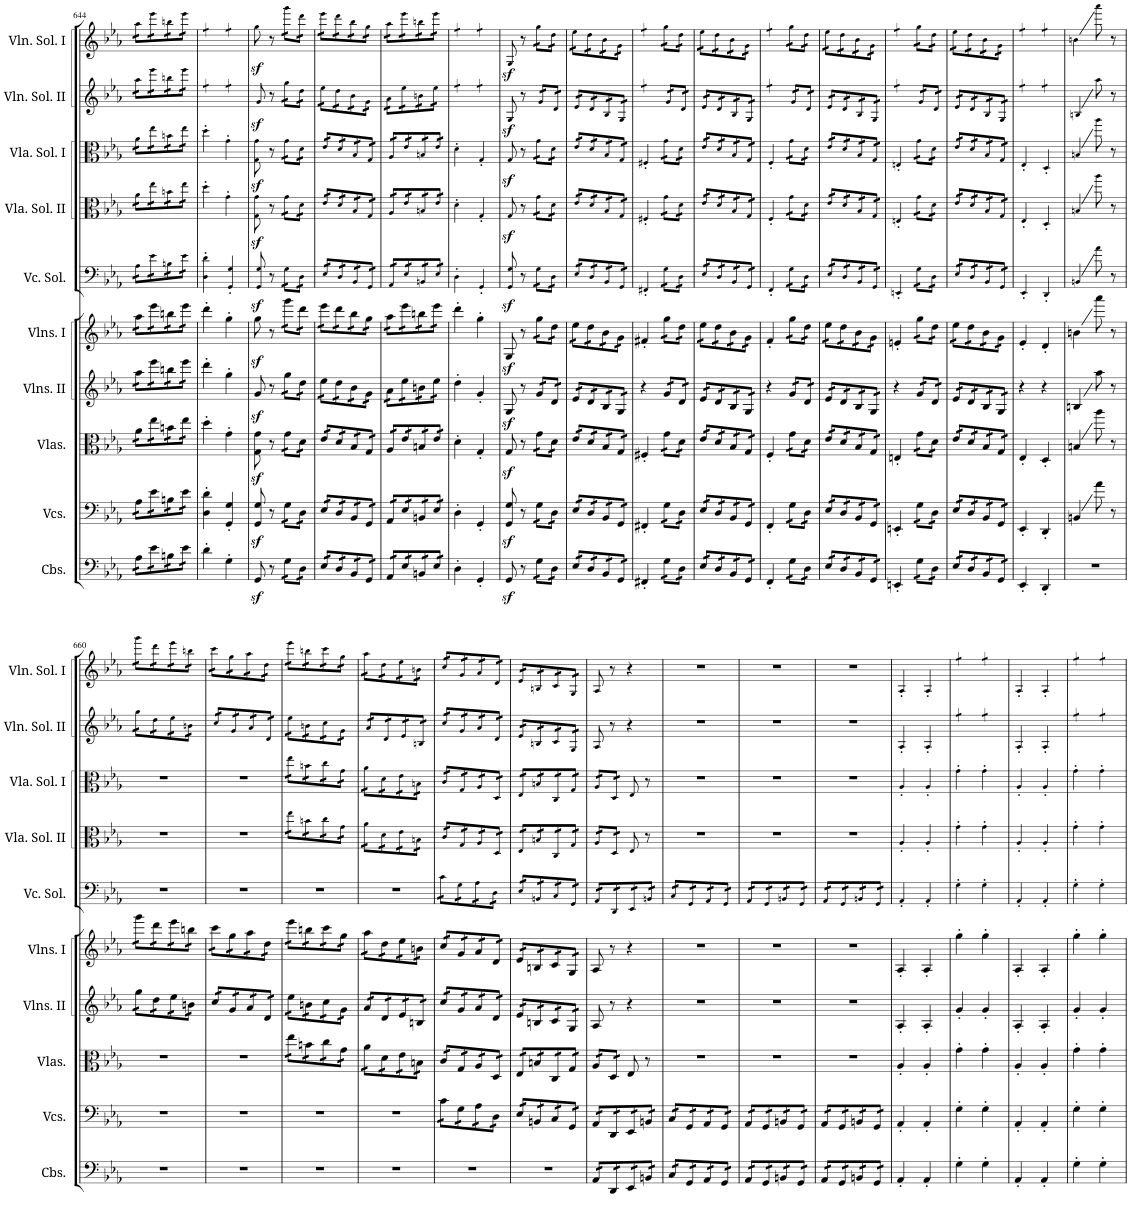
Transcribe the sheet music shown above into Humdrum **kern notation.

**kern	**kern	**kern	**kern	**kern	**kern	**kern	**kern	**kern	**kern
*part10	*part9	*part8	*part7	*part6	*part5	*part4	*part3	*part2	*part1
*staff10	*staff9	*staff8	*staff7	*staff6	*staff5	*staff4	*staff3	*staff2	*staff1
*I"Contrabasses	*I"Violoncellos	*I"Violas	*I"Violins II	*I"Violins I	*I"Violoncello Solo	*I"Viola Solo II	*I"Viola Solo I	*I"Violin Solo II	*I"Violin Solo I
*I'Cbs.	*I'Vcs.	*I'Vlas.	*I'Vlns. II	*I'Vlns. I	*I'Vc. Sol.	*I'Vla. Sol. II	*I'Vla. Sol. I	*I'Vln. Sol. II	*I'Vln. Sol. I
!!LO:PB:g=z
*clefF4	*clefF4	*clefC3	*clefG2	*clefG2	*clefF4	*clefC3	*clefC3	*clefG2	*clefG2
*Trd7c12	*	*	*	*	*	*	*	*	*
*k[b-e-a-]	*k[b-e-a-]	*k[b-e-a-]	*k[b-e-a-]	*k[b-e-a-]	*k[b-e-a-]	*k[b-e-a-]	*k[b-e-a-]	*k[b-e-a-]	*k[b-e-a-]
*M2/4	*M2/4	*M2/4	*M2/4	*M2/4	*M2/4	*M2/4	*M2/4	*M2/4	*M2/4
=644	=644	=644	=644	=644	=644	=644	=644	=644	=644
*tremolo	*	*	*	*	*	*	*	*	*
*	*tremolo	*	*	*	*	*	*	*	*
*	*	*tremolo	*	*	*	*	*	*	*
*	*	*	*tremolo	*	*	*	*	*	*
*	*	*	*	*tremolo	*	*	*	*	*
*	*	*	*	*	*tremolo	*	*	*	*
*	*	*	*	*	*	*tremolo	*	*	*
*	*	*	*	*	*	*	*tremolo	*	*
*	*	*	*	*	*	*	*	*tremolo	*
*	*	*	*	*	*	*	*	*	*tremolo
16A-\LL	16A-\LL	16a-\LL	16aa-\LL	16aa-\LL	16A-\LL	16a-\LL	16a-\LL	16aa-\LL	16aa-\LL
16A-\	16A-\	16a-\	16aa-\	16aa-\	16A-\	16a-\	16a-\	16aa-\	16aa-\
16e-\	16e-\	16ee-\	16eee-\	16eee-\	16e-\	16ee-\	16ee-\	16eee-\	16eee-\
16e-\	16e-\	16ee-\	16eee-\	16eee-\	16e-\	16ee-\	16ee-\	16eee-\	16eee-\
16Bn\	16Bn\	16bn\	16bbn\	16bbn\	16Bn\	16bn\	16bn\	16bbn\	16bbn\
16Bn\	16Bn\	16bn\	16bbn\	16bbn\	16Bn\	16bn\	16bn\	16bbn\	16bbn\
16e-\	16e-\	16ee-\	16eee-\	16eee-\	16e-\	16ee-\	16ee-\	16eee-\	16eee-\
16e-\JJ	16e-\JJ	16ee-\JJ	16eee-\JJ	16eee-\JJ	16e-\JJ	16ee-\JJ	16ee-\JJ	16eee-\JJ	16eee-\JJ
*	*	*	*	*	*	*	*	*	*Xtremolo
*	*	*	*	*	*	*	*	*Xtremolo	*
*	*	*	*	*	*	*	*Xtremolo	*	*
*	*	*	*	*	*	*Xtremolo	*	*	*
*	*	*	*	*	*Xtremolo	*	*	*	*
*	*	*	*	*Xtremolo	*	*	*	*	*
*	*	*	*Xtremolo	*	*	*	*	*	*
*	*	*Xtremolo	*	*	*	*	*	*	*
*	*Xtremolo	*	*	*	*	*	*	*	*
*Xtremolo	*	*	*	*	*	*	*	*	*
=645	=645	=645	=645	=645	=645	=645	=645	=645	=645
4d'\	4D\' 4d\'	4dd'\	4ddd'\	4ddd'\	4D\' 4d\'	4dd'\	4dd'\	4ryy	4ryy
4G'\	4GG/' 4G/'	4g'\	4gg'\	4gg'\	4GG/' 4G/'	4g'\	4g'\	4ryy	4ryy
=646	=646	=646	=646	=646	=646	=646	=646	=646	=646
8GGz</	8GG/z< 8G/z<	8G\z< 8g\z<	8gz</	8ggz<\	8GG/z< 8G/z<	8G\z< 8g\z<	8G\z< 8g\z<	8gz</	8ggz<\
8r	8r	8r	8r	8r	8r	8r	8r	8r	8r
*tremolo	*	*	*	*	*	*	*	*	*
*	*tremolo	*	*	*	*	*	*	*	*
*	*	*tremolo	*	*	*	*	*	*	*
*	*	*	*tremolo	*	*	*	*	*	*
*	*	*	*	*tremolo	*	*	*	*	*
*	*	*	*	*	*tremolo	*	*	*	*
*	*	*	*	*	*	*tremolo	*	*	*
*	*	*	*	*	*	*	*tremolo	*	*
*	*	*	*	*	*	*	*	*tremolo	*
*	*	*	*	*	*	*	*	*	*tremolo
16G\LL	16G\LL	16g\LL	16gg\LL	16ggg\LL	16G\LL	16g\LL	16g\LL	16gg\LL	16ggg\LL
16G\	16G\	16g\	16gg\	16ggg\	16G\	16g\	16g\	16gg\	16ggg\
16D\	16D\	16d\	16dd\	16ddd\	16D\	16d\	16d\	16dd\	16ddd\
16D\JJ	16D\JJ	16d\JJ	16dd\JJ	16ddd\JJ	16D\JJ	16d\JJ	16d\JJ	16dd\JJ	16ddd\JJ
=647	=647	=647	=647	=647	=647	=647	=647	=647	=647
16E-/LL	16E-/LL	16e-/LL	16ee-\LL	16eee-\LL	16E-/LL	16e-/LL	16e-/LL	16ee-\LL	16eee-\LL
16E-/	16E-/	16e-/	16ee-\	16eee-\	16E-/	16e-/	16e-/	16ee-\	16eee-\
16D/	16D/	16d/	16dd\	16ddd\	16D/	16d/	16d/	16dd\	16ddd\
16D/	16D/	16d/	16dd\	16ddd\	16D/	16d/	16d/	16dd\	16ddd\
16BB-/	16BB-/	16B-/	16b-\	16bb-\	16BB-/	16B-/	16B-/	16b-\	16bb-\
16BB-/	16BB-/	16B-/	16b-\	16bb-\	16BB-/	16B-/	16B-/	16b-\	16bb-\
16GG/	16GG/	16G/	16g\	16gg\	16GG/	16G/	16G/	16g\	16gg\
16GG/JJ	16GG/JJ	16G/JJ	16g\JJ	16gg\JJ	16GG/JJ	16G/JJ	16G/JJ	16g\JJ	16gg\JJ
=648	=648	=648	=648	=648	=648	=648	=648	=648	=648
16AA-/LL	16AA-/LL	16A-/LL	16a-\LL	16aa-\LL	16AA-/LL	16A-/LL	16A-/LL	16a-\LL	16aa-\LL
16AA-/	16AA-/	16A-/	16a-\	16aa-\	16AA-/	16A-/	16A-/	16a-\	16aa-\
16E-/	16E-/	16e-/	16ee-\	16eee-\	16E-/	16e-/	16e-/	16ee-\	16eee-\
16E-/	16E-/	16e-/	16ee-\	16eee-\	16E-/	16e-/	16e-/	16ee-\	16eee-\
16BBn/	16BBn/	16Bn/	16bn\	16bbn\	16BBn/	16Bn/	16Bn/	16bn\	16bbn\
16BBn/	16BBn/	16Bn/	16bn\	16bbn\	16BBn/	16Bn/	16Bn/	16bn\	16bbn\
16E-/	16E-/	16e-/	16ee-\	16eee-\	16E-/	16e-/	16e-/	16ee-\	16eee-\
16E-/JJ	16E-/JJ	16e-/JJ	16ee-\JJ	16eee-\JJ	16E-/JJ	16e-/JJ	16e-/JJ	16ee-\JJ	16eee-\JJ
*	*	*	*	*	*	*	*	*	*Xtremolo
*	*	*	*	*	*	*	*	*Xtremolo	*
*	*	*	*	*	*	*	*Xtremolo	*	*
*	*	*	*	*	*	*Xtremolo	*	*	*
*	*	*	*	*	*Xtremolo	*	*	*	*
*	*	*	*	*Xtremolo	*	*	*	*	*
*	*	*	*Xtremolo	*	*	*	*	*	*
*	*	*Xtremolo	*	*	*	*	*	*	*
*	*Xtremolo	*	*	*	*	*	*	*	*
*Xtremolo	*	*	*	*	*	*	*	*	*
=649	=649	=649	=649	=649	=649	=649	=649	=649	=649
4D'\	4D'\	4d'\	4dd'\	4ddd'\	4D'\	4d'\	4d'\	4ryy	4ryy
4GG'/	4GG'/	4G'/	4g'/	4gg'\	4GG'/	4G'/	4G'/	4ryy	4ryy
=650	=650	=650	=650	=650	=650	=650	=650	=650	=650
8GGz</	8GG/z< 8G/z<	8Gz</	8Gz</	8Gz</	8GG/z< 8G/z<	8Gz</	8Gz</	8Gz</	8Gz</
8r	8r	8r	8r	8r	8r	8r	8r	8r	8r
*tremolo	*	*	*	*	*	*	*	*	*
*	*tremolo	*	*	*	*	*	*	*	*
*	*	*tremolo	*	*	*	*	*	*	*
*	*	*	*tremolo	*	*	*	*	*	*
*	*	*	*	*tremolo	*	*	*	*	*
*	*	*	*	*	*tremolo	*	*	*	*
*	*	*	*	*	*	*tremolo	*	*	*
*	*	*	*	*	*	*	*tremolo	*	*
*	*	*	*	*	*	*	*	*tremolo	*
*	*	*	*	*	*	*	*	*	*tremolo
16G\LL	16G\LL	16g\LL	16g/LL	16gg\LL	16G\LL	16g\LL	16g\LL	16g/LL	16gg\LL
16G\	16G\	16g\	16g/	16gg\	16G\	16g\	16g\	16g/	16gg\
16D\	16D\	16d\	16d/	16dd\	16D\	16d\	16d\	16d/	16dd\
16D\JJ	16D\JJ	16d\JJ	16d/JJ	16dd\JJ	16D\JJ	16d\JJ	16d\JJ	16d/JJ	16dd\JJ
=651	=651	=651	=651	=651	=651	=651	=651	=651	=651
16E-/LL	16E-/LL	16e-/LL	16e-/LL	16ee-\LL	16E-/LL	16e-/LL	16e-/LL	16e-/LL	16ee-\LL
16E-/	16E-/	16e-/	16e-/	16ee-\	16E-/	16e-/	16e-/	16e-/	16ee-\
16D/	16D/	16d/	16d/	16dd\	16D/	16d/	16d/	16d/	16dd\
16D/	16D/	16d/	16d/	16dd\	16D/	16d/	16d/	16d/	16dd\
16BB-/	16BB-/	16B-/	16B-/	16b-\	16BB-/	16B-/	16B-/	16B-/	16b-\
16BB-/	16BB-/	16B-/	16B-/	16b-\	16BB-/	16B-/	16B-/	16B-/	16b-\
16GG/	16GG/	16G/	16G/	16g\	16GG/	16G/	16G/	16G/	16g\
16GG/JJ	16GG/JJ	16G/JJ	16G/JJ	16g\JJ	16GG/JJ	16G/JJ	16G/JJ	16G/JJ	16g\JJ
*	*	*	*	*	*	*	*Xtremolo	*	*
*	*	*	*	*	*	*Xtremolo	*	*	*
*	*	*	*	*	*Xtremolo	*	*	*	*
*	*	*	*	*Xtremolo	*	*	*	*	*
*	*	*Xtremolo	*	*	*	*	*	*	*
*	*Xtremolo	*	*	*	*	*	*	*	*
*Xtremolo	*	*	*	*	*	*	*	*	*
=652	=652	=652	=652	=652	=652	=652	=652	=652	=652
4FF#X'/	4FF#X'/	4F#X'/	4r	4f#X'/	4FF#X'/	4F#X'/	4F#X'/	4ryy	4ryy
*tremolo	*	*	*	*	*	*	*	*	*
*	*tremolo	*	*	*	*	*	*	*	*
*	*	*tremolo	*	*	*	*	*	*	*
*	*	*	*	*tremolo	*	*	*	*	*
*	*	*	*	*	*tremolo	*	*	*	*
*	*	*	*	*	*	*tremolo	*	*	*
*	*	*	*	*	*	*	*tremolo	*	*
16G\LL	16G\LL	16g\LL	16g/LL	16gg\LL	16G\LL	16g\LL	16g\LL	16g/LL	16gg\LL
16G\	16G\	16g\	16g/	16gg\	16G\	16g\	16g\	16g/	16gg\
16D\	16D\	16d\	16d/	16dd\	16D\	16d\	16d\	16d/	16dd\
16D\JJ	16D\JJ	16d\JJ	16d/JJ	16dd\JJ	16D\JJ	16d\JJ	16d\JJ	16d/JJ	16dd\JJ
=653	=653	=653	=653	=653	=653	=653	=653	=653	=653
16E-/LL	16E-/LL	16e-/LL	16e-/LL	16ee-\LL	16E-/LL	16e-/LL	16e-/LL	16e-/LL	16ee-\LL
16E-/	16E-/	16e-/	16e-/	16ee-\	16E-/	16e-/	16e-/	16e-/	16ee-\
16D/	16D/	16d/	16d/	16dd\	16D/	16d/	16d/	16d/	16dd\
16D/	16D/	16d/	16d/	16dd\	16D/	16d/	16d/	16d/	16dd\
16BB-/	16BB-/	16B-/	16B-/	16b-\	16BB-/	16B-/	16B-/	16B-/	16b-\
16BB-/	16BB-/	16B-/	16B-/	16b-\	16BB-/	16B-/	16B-/	16B-/	16b-\
16GG/	16GG/	16G/	16G/	16g\	16GG/	16G/	16G/	16G/	16g\
16GG/JJ	16GG/JJ	16G/JJ	16G/JJ	16g\JJ	16GG/JJ	16G/JJ	16G/JJ	16G/JJ	16g\JJ
*	*	*	*	*	*	*	*Xtremolo	*	*
*	*	*	*	*	*	*Xtremolo	*	*	*
*	*	*	*	*	*Xtremolo	*	*	*	*
*	*	*	*	*Xtremolo	*	*	*	*	*
*	*	*Xtremolo	*	*	*	*	*	*	*
*	*Xtremolo	*	*	*	*	*	*	*	*
*Xtremolo	*	*	*	*	*	*	*	*	*
=654	=654	=654	=654	=654	=654	=654	=654	=654	=654
4FF'/	4FF'/	4F'/	4r	4f'/	4FF'/	4F'/	4F'/	4ryy	4ryy
*tremolo	*	*	*	*	*	*	*	*	*
*	*tremolo	*	*	*	*	*	*	*	*
*	*	*tremolo	*	*	*	*	*	*	*
*	*	*	*	*tremolo	*	*	*	*	*
*	*	*	*	*	*tremolo	*	*	*	*
*	*	*	*	*	*	*tremolo	*	*	*
*	*	*	*	*	*	*	*tremolo	*	*
16G\LL	16G\LL	16g\LL	16g/LL	16gg\LL	16G\LL	16g\LL	16g\LL	16g/LL	16gg\LL
16G\	16G\	16g\	16g/	16gg\	16G\	16g\	16g\	16g/	16gg\
16D\	16D\	16d\	16d/	16dd\	16D\	16d\	16d\	16d/	16dd\
16D\JJ	16D\JJ	16d\JJ	16d/JJ	16dd\JJ	16D\JJ	16d\JJ	16d\JJ	16d/JJ	16dd\JJ
=655	=655	=655	=655	=655	=655	=655	=655	=655	=655
16E-/LL	16E-/LL	16e-/LL	16e-/LL	16ee-\LL	16E-/LL	16e-/LL	16e-/LL	16e-/LL	16ee-\LL
16E-/	16E-/	16e-/	16e-/	16ee-\	16E-/	16e-/	16e-/	16e-/	16ee-\
16D/	16D/	16d/	16d/	16dd\	16D/	16d/	16d/	16d/	16dd\
16D/	16D/	16d/	16d/	16dd\	16D/	16d/	16d/	16d/	16dd\
16BB-/	16BB-/	16B-/	16B-/	16b-\	16BB-/	16B-/	16B-/	16B-/	16b-\
16BB-/	16BB-/	16B-/	16B-/	16b-\	16BB-/	16B-/	16B-/	16B-/	16b-\
16GG/	16GG/	16G/	16G/	16g\	16GG/	16G/	16G/	16G/	16g\
16GG/JJ	16GG/JJ	16G/JJ	16G/JJ	16g\JJ	16GG/JJ	16G/JJ	16G/JJ	16G/JJ	16g\JJ
*	*	*	*	*	*	*	*Xtremolo	*	*
*	*	*	*	*	*	*Xtremolo	*	*	*
*	*	*	*	*	*Xtremolo	*	*	*	*
*	*	*	*	*Xtremolo	*	*	*	*	*
*	*	*Xtremolo	*	*	*	*	*	*	*
*	*Xtremolo	*	*	*	*	*	*	*	*
*Xtremolo	*	*	*	*	*	*	*	*	*
=656	=656	=656	=656	=656	=656	=656	=656	=656	=656
4EEn'/	4EEn'/	4En'/	4r	4en'/	4EEn'/	4En'/	4En'/	4ryy	4ryy
*tremolo	*	*	*	*	*	*	*	*	*
*	*tremolo	*	*	*	*	*	*	*	*
*	*	*tremolo	*	*	*	*	*	*	*
*	*	*	*	*tremolo	*	*	*	*	*
*	*	*	*	*	*tremolo	*	*	*	*
*	*	*	*	*	*	*tremolo	*	*	*
*	*	*	*	*	*	*	*tremolo	*	*
16G\LL	16G\LL	16g\LL	16g/LL	16gg\LL	16G\LL	16g\LL	16g\LL	16g/LL	16gg\LL
16G\	16G\	16g\	16g/	16gg\	16G\	16g\	16g\	16g/	16gg\
16D\	16D\	16d\	16d/	16dd\	16D\	16d\	16d\	16d/	16dd\
16D\JJ	16D\JJ	16d\JJ	16d/JJ	16dd\JJ	16D\JJ	16d\JJ	16d\JJ	16d/JJ	16dd\JJ
=657	=657	=657	=657	=657	=657	=657	=657	=657	=657
16E-/LL	16E-/LL	16e-/LL	16e-/LL	16ee-\LL	16E-/LL	16e-/LL	16e-/LL	16e-/LL	16ee-\LL
16E-/	16E-/	16e-/	16e-/	16ee-\	16E-/	16e-/	16e-/	16e-/	16ee-\
16D/	16D/	16d/	16d/	16dd\	16D/	16d/	16d/	16d/	16dd\
16D/	16D/	16d/	16d/	16dd\	16D/	16d/	16d/	16d/	16dd\
16BB-/	16BB-/	16B-/	16B-/	16b-\	16BB-/	16B-/	16B-/	16B-/	16b-\
16BB-/	16BB-/	16B-/	16B-/	16b-\	16BB-/	16B-/	16B-/	16B-/	16b-\
16GG/	16GG/	16G/	16G/	16g\	16GG/	16G/	16G/	16G/	16g\
16GG/JJ	16GG/JJ	16G/JJ	16G/JJ	16g\JJ	16GG/JJ	16G/JJ	16G/JJ	16G/JJ	16g\JJ
*	*	*	*	*	*	*	*	*	*Xtremolo
*	*	*	*	*	*	*	*	*Xtremolo	*
*	*	*	*	*	*	*	*Xtremolo	*	*
*	*	*	*	*	*	*Xtremolo	*	*	*
*	*	*	*	*	*Xtremolo	*	*	*	*
*	*	*	*	*Xtremolo	*	*	*	*	*
*	*	*	*Xtremolo	*	*	*	*	*	*
*	*	*Xtremolo	*	*	*	*	*	*	*
*	*Xtremolo	*	*	*	*	*	*	*	*
*Xtremolo	*	*	*	*	*	*	*	*	*
=658	=658	=658	=658	=658	=658	=658	=658	=658	=658
4EE-'/	4EE-'/	4E-'/	4r	4e-'/	4EE-'/	4E-'/	4E-'/	4ryy	4ryy
4DD'/	4DD'/	4D'/	4r	4d'/	4DD'/	4D'/	4D'/	4ryy	4ryy
=659	=659	=659	=659	=659	=659	=659	=659	=659	=659
2r	4BBn/	4Bn/	4Bn/	4bn\	4BBn/	4Bn/	4Bn/	4Bn/	4bn\
.	8a-\	8aa-\	8aa-\	8aaa-\	8a-\	8aa-\	8aa-\	8aa-\	8aaa-\
.	8r	8r	8r	8r	8r	8r	8r	8r	8r
!!LO:LB:g=z
=660	=660	=660	=660	=660	=660	=660	=660	=660	=660
*	*	*	*tremolo	*	*	*	*	*	*
*	*	*	*	*tremolo	*	*	*	*	*
*	*	*	*	*	*	*	*	*tremolo	*
*	*	*	*	*	*	*	*	*	*tremolo
2r	2r	2r	16gg\LL	16ggg\LL	2r	2r	2r	16gg\LL	16ggg\LL
.	.	.	16gg\	16ggg\	.	.	.	16gg\	16ggg\
.	.	.	16dd\	16ddd\	.	.	.	16dd\	16ddd\
.	.	.	16dd\	16ddd\	.	.	.	16dd\	16ddd\
.	.	.	16ee-\	16eee-\	.	.	.	16ee-\	16eee-\
.	.	.	16ee-\	16eee-\	.	.	.	16ee-\	16eee-\
.	.	.	16bn\	16bbn\	.	.	.	16bn\	16bbn\
.	.	.	16bn\JJ	16bbn\JJ	.	.	.	16bn\JJ	16bbn\JJ
=661	=661	=661	=661	=661	=661	=661	=661	=661	=661
2r	2r	2r	16cc/LL	16ccc\LL	2r	2r	2r	16cc/LL	16ccc\LL
.	.	.	16cc/	16ccc\	.	.	.	16cc/	16ccc\
.	.	.	16g/	16gg\	.	.	.	16g/	16gg\
.	.	.	16g/	16gg\	.	.	.	16g/	16gg\
.	.	.	16a-/	16aa-\	.	.	.	16a-/	16aa-\
.	.	.	16a-/	16aa-\	.	.	.	16a-/	16aa-\
.	.	.	16d/	16dd\	.	.	.	16d/	16dd\
.	.	.	16d/JJ	16dd\JJ	.	.	.	16d/JJ	16dd\JJ
=662	=662	=662	=662	=662	=662	=662	=662	=662	=662
*	*	*tremolo	*	*	*	*	*	*	*
*	*	*	*	*	*	*tremolo	*	*	*
*	*	*	*	*	*	*	*tremolo	*	*
2r	2r	16ee-\LL	16ee-\LL	16eee-\LL	2r	16ee-\LL	16ee-\LL	16ee-\LL	16eee-\LL
.	.	16ee-\	16ee-\	16eee-\	.	16ee-\	16ee-\	16ee-\	16eee-\
.	.	16bn\	16bn\	16bbn\	.	16bn\	16bn\	16bn\	16bbn\
.	.	16bn\	16bn\	16bbn\	.	16bn\	16bn\	16bn\	16bbn\
.	.	16cc\	16cc\	16ccc\	.	16cc\	16cc\	16cc\	16ccc\
.	.	16cc\	16cc\	16ccc\	.	16cc\	16cc\	16cc\	16ccc\
.	.	16g\	16g\	16gg\	.	16g\	16g\	16g\	16gg\
.	.	16g\JJ	16g\JJ	16gg\JJ	.	16g\JJ	16g\JJ	16g\JJ	16gg\JJ
=663	=663	=663	=663	=663	=663	=663	=663	=663	=663
2r	2r	16a-\LL	16a-/LL	16aa-\LL	2r	16a-\LL	16a-\LL	16a-/LL	16aa-\LL
.	.	16a-\	16a-/	16aa-\	.	16a-\	16a-\	16a-/	16aa-\
.	.	16d\	16d/	16dd\	.	16d\	16d\	16d/	16dd\
.	.	16d\	16d/	16dd\	.	16d\	16d\	16d/	16dd\
.	.	16e-\	16e-/	16ee-\	.	16e-\	16e-\	16e-/	16ee-\
.	.	16e-\	16e-/	16ee-\	.	16e-\	16e-\	16e-/	16ee-\
.	.	16Bn\	16Bn/	16bn\	.	16Bn\	16Bn\	16Bn/	16bn\
.	.	16Bn\JJ	16Bn/JJ	16bn\JJ	.	16Bn\JJ	16Bn\JJ	16Bn/JJ	16bn\JJ
=664	=664	=664	=664	=664	=664	=664	=664	=664	=664
*	*tremolo	*	*	*	*	*	*	*	*
*	*	*	*	*	*tremolo	*	*	*	*
2r	16c\LL	16c/LL	16cc/LL	16cc/LL	16c\LL	16c/LL	16c/LL	16cc/LL	16cc/LL
.	16c\	16c/	16cc/	16cc/	16c\	16c/	16c/	16cc/	16cc/
.	16G\	16G/	16g/	16g/	16G\	16G/	16G/	16g/	16g/
.	16G\	16G/	16g/	16g/	16G\	16G/	16G/	16g/	16g/
.	16A-\	16A-/	16a-/	16a-/	16A-\	16A-/	16A-/	16a-/	16a-/
.	16A-\	16A-/	16a-/	16a-/	16A-\	16A-/	16A-/	16a-/	16a-/
.	16D\	16D/	16d/	16d/	16D\	16D/	16D/	16d/	16d/
.	16D\JJ	16D/JJ	16d/JJ	16d/JJ	16D\JJ	16D/JJ	16D/JJ	16d/JJ	16d/JJ
=665	=665	=665	=665	=665	=665	=665	=665	=665	=665
2r	16E-/LL	16E-/LL	16e-/LL	16e-/LL	16E-/LL	16E-/LL	16E-/LL	16e-/LL	16e-/LL
.	16E-/	16E-/	16e-/	16e-/	16E-/	16E-/	16E-/	16e-/	16e-/
.	16BBn/	16Bn/	16Bn/	16Bn/	16BBn/	16Bn/	16Bn/	16Bn/	16Bn/
.	16BBn/	16Bn/	16Bn/	16Bn/	16BBn/	16Bn/	16Bn/	16Bn/	16Bn/
.	16C/	16C/	16c/	16c/	16C/	16C/	16C/	16c/	16c/
.	16C/	16C/	16c/	16c/	16C/	16C/	16C/	16c/	16c/
.	16GG/	16G/	16G/	16G/	16GG/	16G/	16G/	16G/	16G/
.	16GG/JJ	16G/JJ	16G/JJ	16G/JJ	16GG/JJ	16G/JJ	16G/JJ	16G/JJ	16G/JJ
*	*	*	*	*	*	*	*	*	*Xtremolo
*	*	*	*	*	*	*	*	*Xtremolo	*
*	*	*	*	*Xtremolo	*	*	*	*	*
*	*	*	*Xtremolo	*	*	*	*	*	*
=666	=666	=666	=666	=666	=666	=666	=666	=666	=666
*tremolo	*	*	*	*	*	*	*	*	*
16AA-/LL	16AA-/LL	16A-/LL	8A-/	8A-/	16AA-/LL	16A-/LL	16A-/LL	8A-/	8A-/
16AA-/	16AA-/	16A-/	.	.	16AA-/	16A-/	16A-/	.	.
16DD/	16DD/	16D/	8r	8r	16DD/	16D/	16D/	8r	8r
16DD/	16DD/	16D/JJ	.	.	16DD/	16D/JJ	16D/JJ	.	.
*	*	*	*	*	*	*	*Xtremolo	*	*
*	*	*	*	*	*	*Xtremolo	*	*	*
*	*	*Xtremolo	*	*	*	*	*	*	*
16EE-/	16EE-/	8E-/	4r	4r	16EE-/	8E-/	8E-/	4r	4r
16EE-/	16EE-/	.	.	.	16EE-/	.	.	.	.
16BBn/	16BBn/	8r	.	.	16BBn/	8r	8r	.	.
16BBn/JJ	16BBn/JJ	.	.	.	16BBn/JJ	.	.	.	.
=667	=667	=667	=667	=667	=667	=667	=667	=667	=667
16C/LL	16C/LL	2r	2r	2r	16C/LL	2r	2r	2r	2r
16C/	16C/	.	.	.	16C/	.	.	.	.
16GG/	16GG/	.	.	.	16GG/	.	.	.	.
16GG/	16GG/	.	.	.	16GG/	.	.	.	.
16AA-/	16AA-/	.	.	.	16AA-/	.	.	.	.
16AA-/	16AA-/	.	.	.	16AA-/	.	.	.	.
16GG/	16GG/	.	.	.	16GG/	.	.	.	.
16GG/JJ	16GG/JJ	.	.	.	16GG/JJ	.	.	.	.
=668	=668	=668	=668	=668	=668	=668	=668	=668	=668
16AA-/LL	16AA-/LL	2r	2r	2r	16AA-/LL	2r	2r	2r	2r
16AA-/	16AA-/	.	.	.	16AA-/	.	.	.	.
16GG/	16GG/	.	.	.	16GG/	.	.	.	.
16GG/	16GG/	.	.	.	16GG/	.	.	.	.
16BBn/	16BBn/	.	.	.	16BBn/	.	.	.	.
16BBn/	16BBn/	.	.	.	16BBn/	.	.	.	.
16GG/	16GG/	.	.	.	16GG/	.	.	.	.
16GG/JJ	16GG/JJ	.	.	.	16GG/JJ	.	.	.	.
=669	=669	=669	=669	=669	=669	=669	=669	=669	=669
16AA-/LL	16AA-/LL	2r	2r	2r	16AA-/LL	2r	2r	2r	2r
16AA-/	16AA-/	.	.	.	16AA-/	.	.	.	.
16GG/	16GG/	.	.	.	16GG/	.	.	.	.
16GG/	16GG/	.	.	.	16GG/	.	.	.	.
16BBn/	16BBn/	.	.	.	16BBn/	.	.	.	.
16BBn/	16BBn/	.	.	.	16BBn/	.	.	.	.
16GG/	16GG/	.	.	.	16GG/	.	.	.	.
16GG/JJ	16GG/JJ	.	.	.	16GG/JJ	.	.	.	.
*	*	*	*	*	*Xtremolo	*	*	*	*
*	*Xtremolo	*	*	*	*	*	*	*	*
*Xtremolo	*	*	*	*	*	*	*	*	*
=670	=670	=670	=670	=670	=670	=670	=670	=670	=670
4AA-'/	4AA-'/	4A-'/	4A-'/	4A-'/	4AA-'/	4A-'/	4A-'/	4A-'/	4A-'/
4AA-'/	4AA-'/	4A-'/	4A-'/	4A-'/	4AA-'/	4A-'/	4A-'/	4A-'/	4A-'/
=671	=671	=671	=671	=671	=671	=671	=671	=671	=671
4G'\	4G'\	4g'\	4g'/	4gg'\	4G'\	4g'\	4g'\	4ryy	4ryy
4G'\	4G'\	4g'\	4g'/	4gg'\	4G'\	4g'\	4g'\	4ryy	4ryy
=672	=672	=672	=672	=672	=672	=672	=672	=672	=672
4AA-'/	4AA-'/	4A-'/	4A-'/	4A-'/	4AA-'/	4A-'/	4A-'/	4A-'/	4A-'/
4AA-'/	4AA-'/	4A-'/	4A-'/	4A-'/	4AA-'/	4A-'/	4A-'/	4A-'/	4A-'/
=673	=673	=673	=673	=673	=673	=673	=673	=673	=673
4G'\	4G'\	4g'\	4g'/	4gg'\	4G'\	4g'\	4g'\	4ryy	4ryy
4G'\	4G'\	4g'\	4g'/	4gg'\	4G'\	4g'\	4g'\	4ryy	4ryy
=	=	=	=	=	=	=	=	=	=
*-	*-	*-	*-	*-	*-	*-	*-	*-	*-
